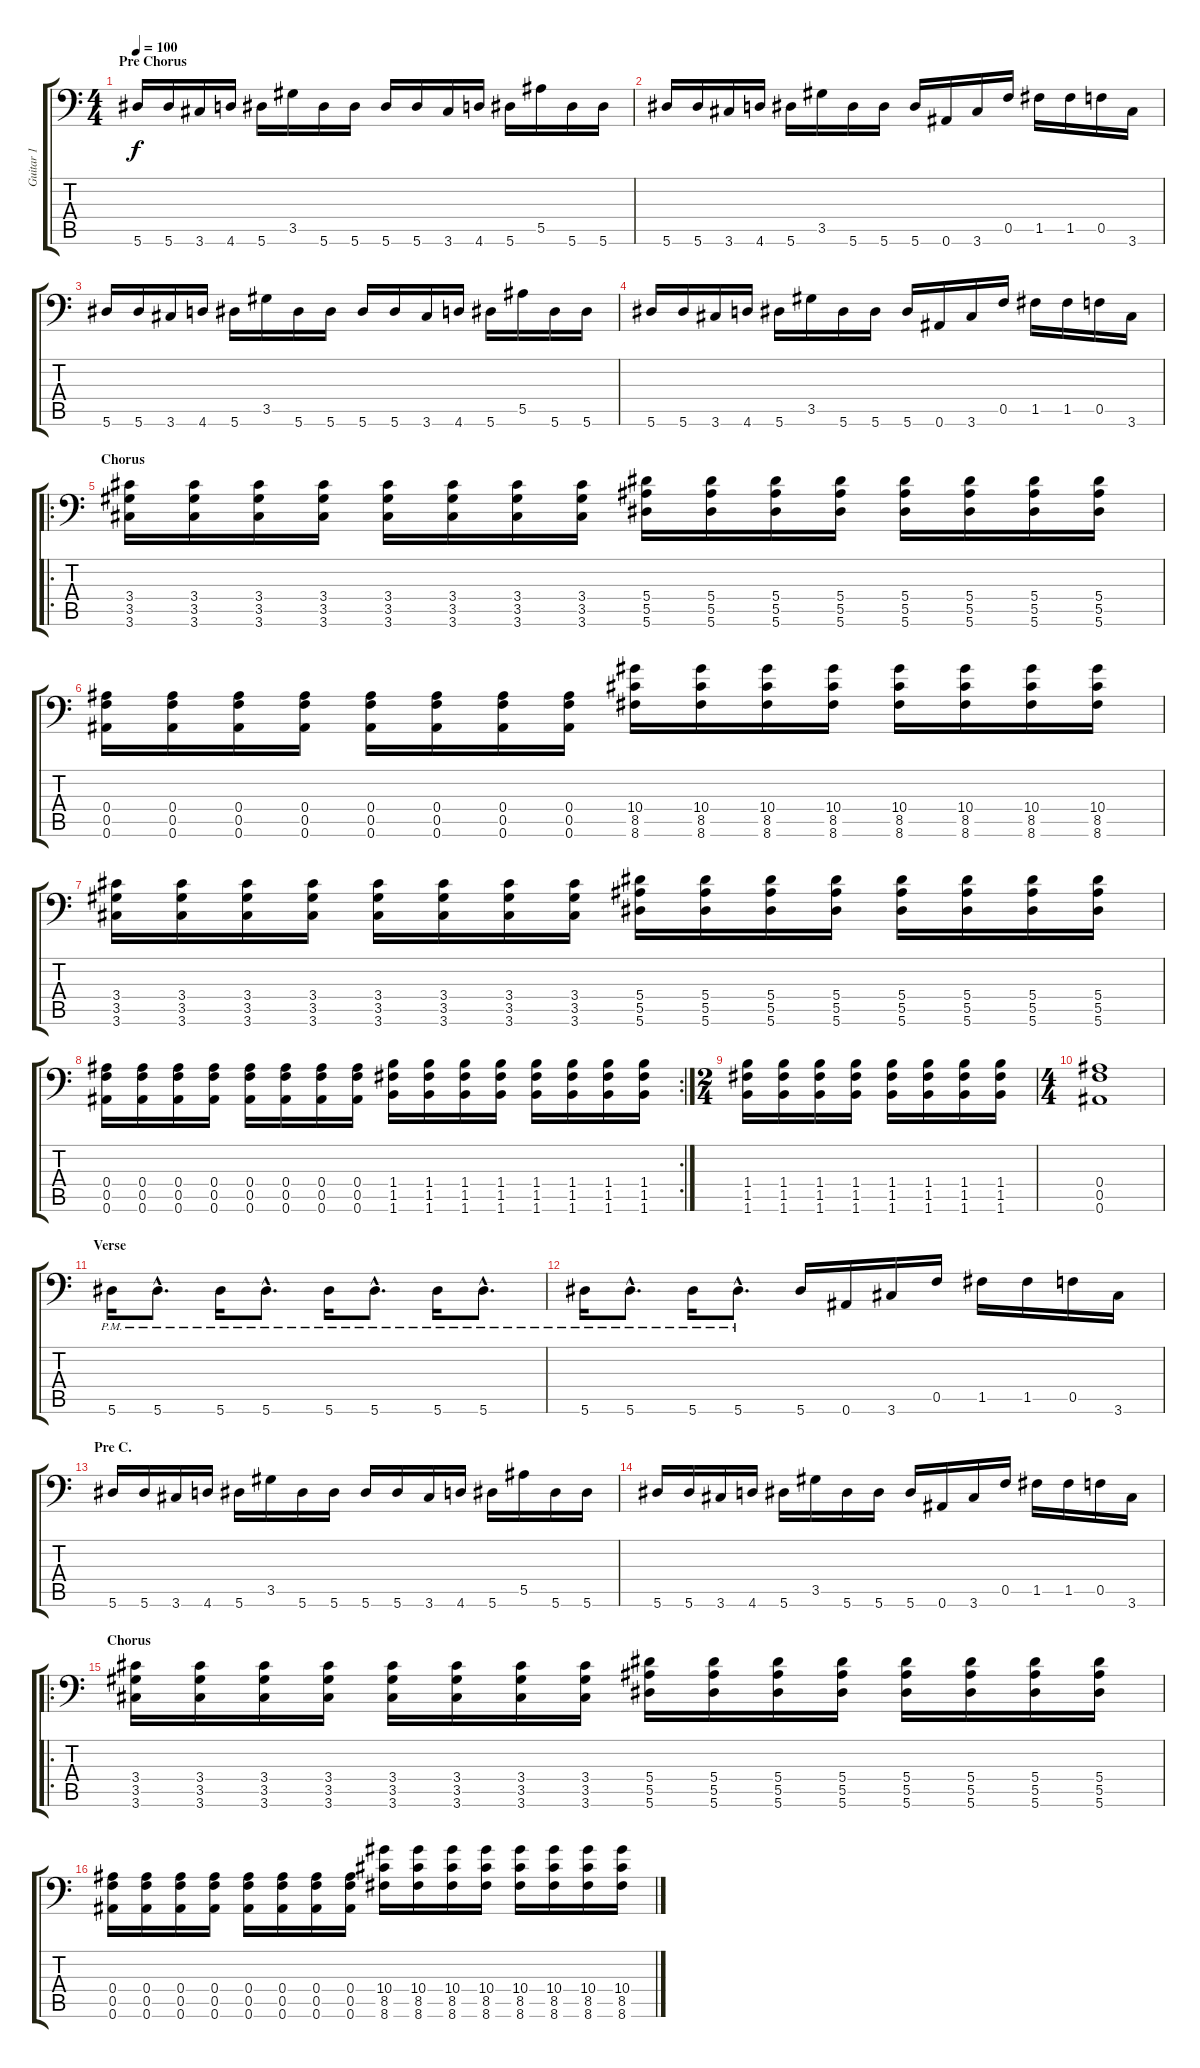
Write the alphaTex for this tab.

\track ("Guitar 1" "Guitar 1") {instrument distortionguitar}
\staff {score tabs}
\tuning (C4 G3 Eb3 Bb2 F2 Bb1) {hide}
\ts (4 4)
\section ("" "Pre Chorus")
\tempo 100
\clef f4
\ks c
5.6.16{dy f} 5.6.16 3.6.16 4.6.16 5.6.16 3.5.16 5.6.16 5.6.16 5.6.16 5.6.16 3.6.16 4.6.16 5.6.16 5.5.16 5.6.16 5.6.16 |
5.6.16 5.6.16 3.6.16 4.6.16 5.6.16 3.5.16 5.6.16 5.6.16 5.6.16 0.6.16 3.6.16 0.5.16 1.5.16 1.5.16 0.5.16 3.6.16 |
5.6.16 5.6.16 3.6.16 4.6.16 5.6.16 3.5.16 5.6.16 5.6.16 5.6.16 5.6.16 3.6.16 4.6.16 5.6.16 5.5.16 5.6.16 5.6.16 |
5.6.16 5.6.16 3.6.16 4.6.16 5.6.16 3.5.16 5.6.16 5.6.16 5.6.16 0.6.16 3.6.16 0.5.16 1.5.16 1.5.16 0.5.16 3.6.16 |
\ro
\section ("" "Chorus")
(3.4 3.5 3.6).16 (3.4 3.5 3.6).16 (3.4 3.5 3.6).16 (3.4 3.5 3.6).16 (3.4 3.5 3.6).16 (3.4 3.5 3.6).16 (3.4 3.5 3.6).16 (3.4 3.5 3.6).16 (5.4 5.5 5.6).16 (5.4 5.5 5.6).16 (5.4 5.5 5.6).16 (5.4 5.5 5.6).16 (5.4 5.5 5.6).16 (5.4 5.5 5.6).16 (5.4 5.5 5.6).16 (5.4 5.5 5.6).16 |
(0.4 0.5 0.6).16 (0.4 0.5 0.6).16 (0.4 0.5 0.6).16 (0.4 0.5 0.6).16 (0.4 0.5 0.6).16 (0.4 0.5 0.6).16 (0.4 0.5 0.6).16 (0.4 0.5 0.6).16 (10.4 8.5 8.6).16 (10.4 8.5 8.6).16 (10.4 8.5 8.6).16 (10.4 8.5 8.6).16 (10.4 8.5 8.6).16 (10.4 8.5 8.6).16 (10.4 8.5 8.6).16 (10.4 8.5 8.6).16 |
(3.4 3.5 3.6).16 (3.4 3.5 3.6).16 (3.4 3.5 3.6).16 (3.4 3.5 3.6).16 (3.4 3.5 3.6).16 (3.4 3.5 3.6).16 (3.4 3.5 3.6).16 (3.4 3.5 3.6).16 (5.4 5.5 5.6).16 (5.4 5.5 5.6).16 (5.4 5.5 5.6).16 (5.4 5.5 5.6).16 (5.4 5.5 5.6).16 (5.4 5.5 5.6).16 (5.4 5.5 5.6).16 (5.4 5.5 5.6).16 |
\rc 2
(0.4 0.5 0.6).16 (0.4 0.5 0.6).16 (0.4 0.5 0.6).16 (0.4 0.5 0.6).16 (0.4 0.5 0.6).16 (0.4 0.5 0.6).16 (0.4 0.5 0.6).16 (0.4 0.5 0.6).16 (1.4 1.5 1.6).16 (1.4 1.5 1.6).16 (1.4 1.5 1.6).16 (1.4 1.5 1.6).16 (1.4 1.5 1.6).16 (1.4 1.5 1.6).16 (1.4 1.5 1.6).16 (1.4 1.5 1.6).16 |
\ts (2 4)
(1.4 1.5 1.6).16 (1.4 1.5 1.6).16 (1.4 1.5 1.6).16 (1.4 1.5 1.6).16 (1.4 1.5 1.6).16 (1.4 1.5 1.6).16 (1.4 1.5 1.6).16 (1.4 1.5 1.6).16 |
\ts (4 4)
(0.4 0.5 0.6).1 |
\section ("" "Verse")
5.6{pm}.16 5.6{hac pm}.8{d} 5.6{pm}.16 5.6{hac pm}.8{d} 5.6{pm}.16 5.6{hac pm}.8{d} 5.6{pm}.16 5.6{hac pm}.8{d} |
5.6{pm}.16 5.6{hac pm}.8{d} 5.6{pm}.16 5.6{hac pm}.8{d} 5.6.16 0.6.16 3.6.16 0.5.16 1.5.16 1.5.16 0.5.16 3.6.16 |
\section ("" "Pre C.")
5.6.16 5.6.16 3.6.16 4.6.16 5.6.16 3.5.16 5.6.16 5.6.16 5.6.16 5.6.16 3.6.16 4.6.16 5.6.16 5.5.16 5.6.16 5.6.16 |
5.6.16 5.6.16 3.6.16 4.6.16 5.6.16 3.5.16 5.6.16 5.6.16 5.6.16 0.6.16 3.6.16 0.5.16 1.5.16 1.5.16 0.5.16 3.6.16 |
\ro
\section ("" "Chorus")
(3.4 3.5 3.6).16 (3.4 3.5 3.6).16 (3.4 3.5 3.6).16 (3.4 3.5 3.6).16 (3.4 3.5 3.6).16 (3.4 3.5 3.6).16 (3.4 3.5 3.6).16 (3.4 3.5 3.6).16 (5.4 5.5 5.6).16 (5.4 5.5 5.6).16 (5.4 5.5 5.6).16 (5.4 5.5 5.6).16 (5.4 5.5 5.6).16 (5.4 5.5 5.6).16 (5.4 5.5 5.6).16 (5.4 5.5 5.6).16 |
(0.4 0.5 0.6).16 (0.4 0.5 0.6).16 (0.4 0.5 0.6).16 (0.4 0.5 0.6).16 (0.4 0.5 0.6).16 (0.4 0.5 0.6).16 (0.4 0.5 0.6).16 (0.4 0.5 0.6).16 (10.4 8.5 8.6).16 (10.4 8.5 8.6).16 (10.4 8.5 8.6).16 (10.4 8.5 8.6).16 (10.4 8.5 8.6).16 (10.4 8.5 8.6).16 (10.4 8.5 8.6).16 (10.4 8.5 8.6).16
